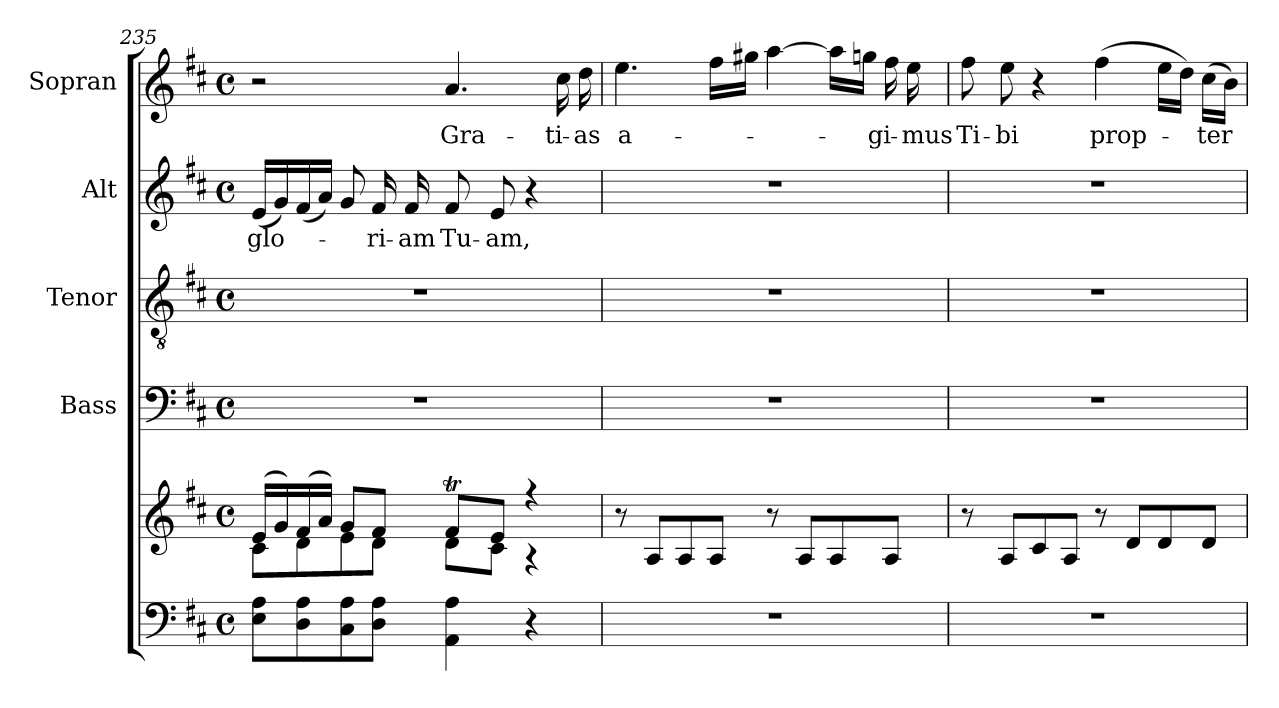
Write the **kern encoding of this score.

**kern	**kern	**kern	**kern	**kern	**text	**kern	**text
*part5	*part5	*part4	*part3	*part2	*part2	*part1	*part1
*staff6	*staff5	*staff4	*staff3	*staff2	*staff2	*staff1	*staff1
*	*	*I"Bass	*I"Tenor	*I"Alt	*	*I"Sopran	*
*	*	*I'B.	*I'T.	*I'A.	*	*I'S.	*
*clefF4	*clefG2	*clefF4	*clefGv2	*clefG2	*	*clefG2	*
*k[f#c#]	*k[f#c#]	*k[f#c#]	*k[f#c#]	*k[f#c#]	*	*k[f#c#]	*
*D:	*D:	*D:	*D:	*D:	*	*D:	*
*M4/4	*M4/4	*M4/4	*M4/4	*M4/4	*	*M4/4	*
*met(c)	*met(c)	*met(c)	*met(c)	*met(c)	*	*met(c)	*
=235	=235	=235	=235	=235	=235	=235	=235
*	*^	*	*	*	*	*	*
!	!	!	!	!	!	!LO:LY:b	!	!
8E\ 8A\L	(>16e/LL	8c#\L	1r	1r	(<16e/LL	glo-	2r	.
.	16g/)	.	.	.	16g/)	.	.	.
8D\ 8A\	(>16f#/	8d\	.	.	(<16f#/	.	.	.
.	16a/JJ)	.	.	.	16a/JJ)	.	.	.
8C#\ 8A\	8g/L	8e\	.	.	8g/	.	.	.
!	!	!	!	!	!	!LO:LY:b	!	!
8D\ 8A\J	8f#/J	8d\J	.	.	16f#/	-ri-	.	.
!	!	!	!	!	!	!LO:LY:b	!	!
.	.	.	.	.	16f#/	-am	.	.
!	!	!	!	!	!	!LO:LY:b	!	!LO:LY:b
4AA\ 4A\	8f#t/L	8d\L	.	.	8f#/	Tu-	4.a/	Gra-
!	!	!	!	!	!	!LO:LY:b	!	!
.	8e/J	8c#\J	.	.	8e/	-am,	.	.
4r	4r	4r	.	.	4r	.	.	.
!	!	!	!	!	!	!	!	!LO:LY:b
.	.	.	.	.	.	.	16cc#\	-ti-
!	!	!	!	!	!	!	!	!LO:LY:b
.	.	.	.	.	.	.	16dd\	-as
*	*v	*v	*	*	*	*	*	*
=236	=236	=236	=236	=236	=236	=236	=236
!	!	!	!	!	!	!	!LO:LY:b
1r	8r	1r	1r	1r	.	4.ee\	a-
.	8A/L	.	.	.	.	.	.
.	8A/	.	.	.	.	.	.
.	8A/J	.	.	.	.	16ff#\LL	.
.	.	.	.	.	.	16gg#X\JJ	.
.	8r	.	.	.	.	[4aa\	.
.	8A/L	.	.	.	.	.	.
.	8A/	.	.	.	.	16aa\LL]	.
.	.	.	.	.	.	16ggn\JJ	.
!	!	!	!	!	!	!	!LO:LY:b
.	8A/J	.	.	.	.	16ff#\	-gi-
!	!	!	!	!	!	!	!LO:LY:b
.	.	.	.	.	.	16ee\	-mus
!!LO:LB:g=z
=237	=237	=237	=237	=237	=237	=237	=237
!	!	!	!	!	!	!	!LO:LY:b
1r	8r	1r	1r	1r	.	8ff#\	Ti-
!	!	!	!	!	!	!	!LO:LY:b
.	8A/L	.	.	.	.	8ee\	-bi
.	8c#/	.	.	.	.	4r	.
.	8A/J	.	.	.	.	.	.
!	!	!	!	!	!	!	!LO:LY:b
.	8r	.	.	.	.	(>4ff#\	prop-
.	8d/L	.	.	.	.	.	.
.	8d/	.	.	.	.	16ee\LL	.
.	.	.	.	.	.	16dd\JJ)	.
!	!	!	!	!	!	!	!LO:LY:b
.	8d/J	.	.	.	.	(>16cc#\LL	-ter
.	.	.	.	.	.	16b\JJ)	.
=	=	=	=	=	=	=	=
*-	*-	*-	*-	*-	*-	*-	*-
